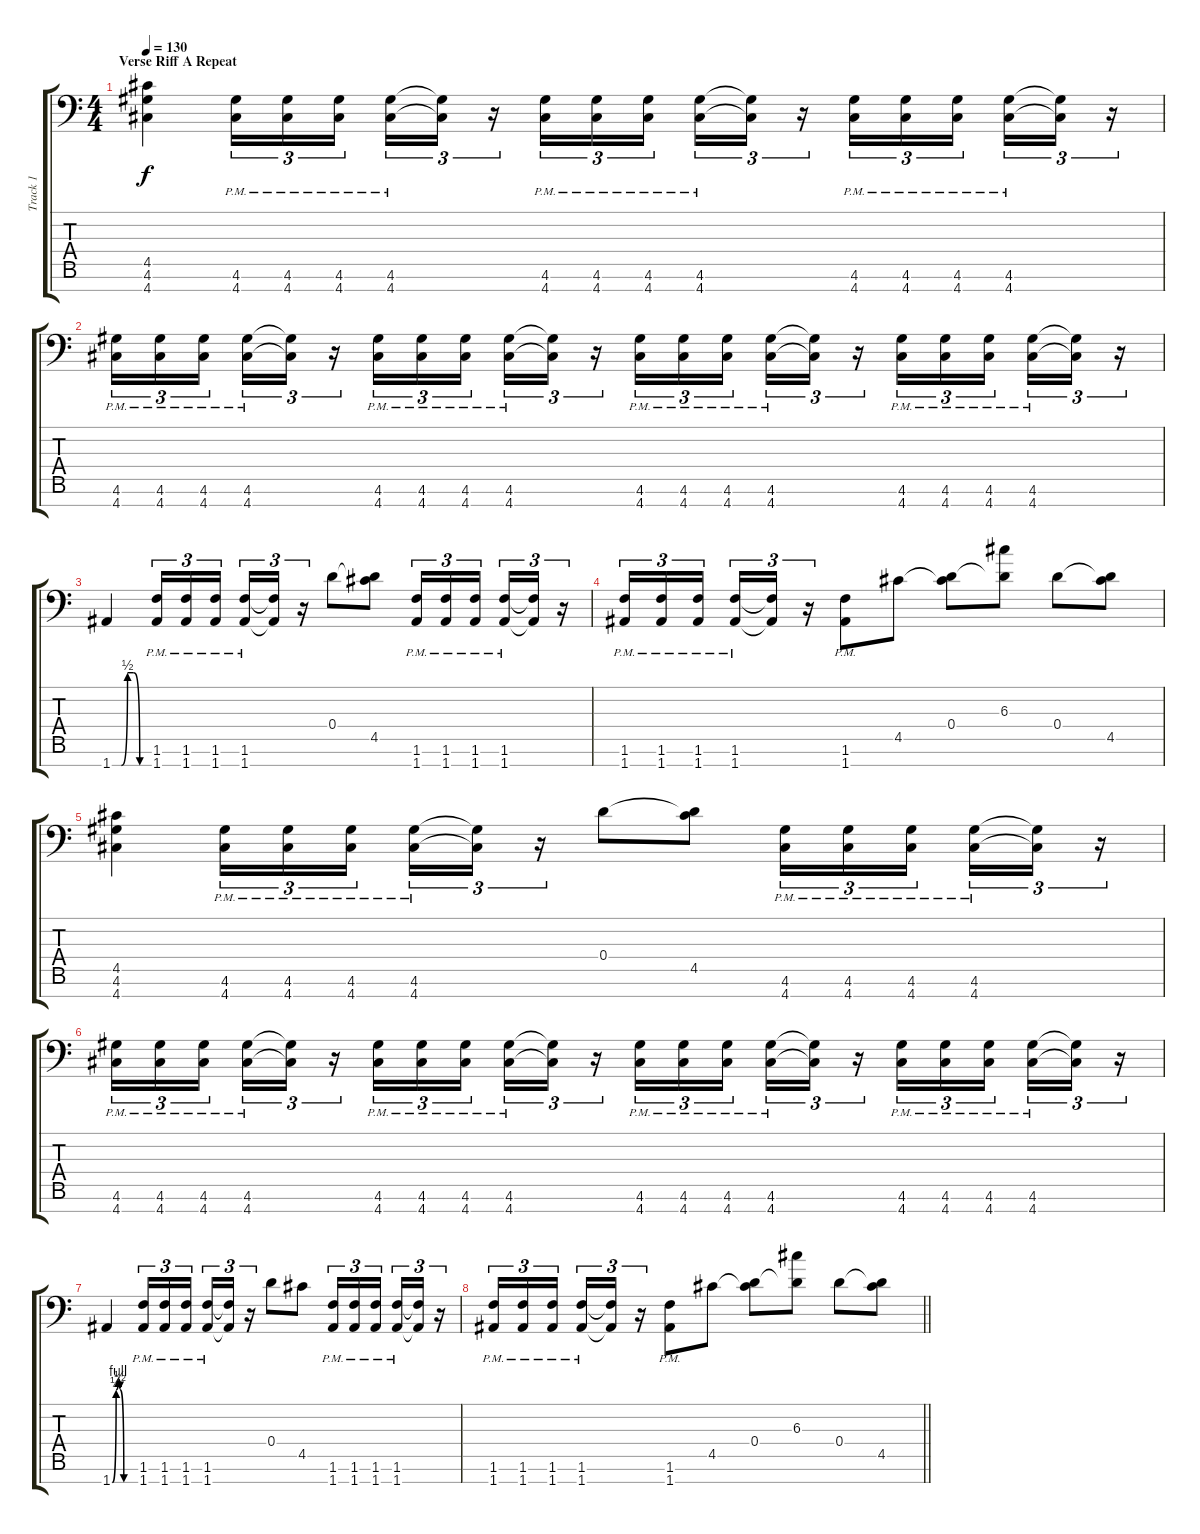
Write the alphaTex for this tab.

\track ("Track 1" "Track 1") {instrument distortionguitar}
\staff {score tabs}
\tuning (E4 B3 G3 D3 A2 E2 A1) {hide}
\ts (4 4)
\section ("" "Verse Riff A Repeat")
\tempo 130
\clef f4
\ks c
(4.5 4.6 4.7).4{dy f} (4.6{pm} 4.7{pm}).16{tu (3 2)} (4.6{pm} 4.7{pm}).16{tu (3 2)} (4.6{pm} 4.7{pm}).16{tu (3 2) beam splitsecondary} (4.6{pm} 4.7{pm}).16{tu (3 2)} (4.6{t} 4.7{t}).16{tu (3 2)} r.16{tu (3 2)} (4.6{pm} 4.7{pm}).16{tu (3 2)} (4.6{pm} 4.7{pm}).16{tu (3 2)} (4.6{pm} 4.7{pm}).16{tu (3 2) beam splitsecondary} (4.6{pm} 4.7{pm}).16{tu (3 2)} (4.6{t} 4.7{t}).16{tu (3 2)} r.16{tu (3 2)} (4.6{pm} 4.7{pm}).16{tu (3 2)} (4.6{pm} 4.7{pm}).16{tu (3 2)} (4.6{pm} 4.7{pm}).16{tu (3 2) beam splitsecondary} (4.6{pm} 4.7{pm}).16{tu (3 2)} (4.6{t} 4.7{t}).16{tu (3 2)} r.16{tu (3 2)} |
(4.6{pm} 4.7{pm}).16{tu (3 2)} (4.6{pm} 4.7{pm}).16{tu (3 2)} (4.6{pm} 4.7{pm}).16{tu (3 2) beam splitsecondary} (4.6{pm} 4.7{pm}).16{tu (3 2)} (4.6{t} 4.7{t}).16{tu (3 2)} r.16{tu (3 2)} (4.6{pm} 4.7{pm}).16{tu (3 2)} (4.6{pm} 4.7{pm}).16{tu (3 2)} (4.6{pm} 4.7{pm}).16{tu (3 2) beam splitsecondary} (4.6{pm} 4.7{pm}).16{tu (3 2)} (4.6{t} 4.7{t}).16{tu (3 2)} r.16{tu (3 2)} (4.6{pm} 4.7{pm}).16{tu (3 2)} (4.6{pm} 4.7{pm}).16{tu (3 2)} (4.6{pm} 4.7{pm}).16{tu (3 2) beam splitsecondary} (4.6{pm} 4.7{pm}).16{tu (3 2)} (4.6{t} 4.7{t}).16{tu (3 2)} r.16{tu (3 2)} (4.6{pm} 4.7{pm}).16{tu (3 2)} (4.6{pm} 4.7{pm}).16{tu (3 2)} (4.6{pm} 4.7{pm}).16{tu (3 2) beam splitsecondary} (4.6{pm} 4.7{pm}).16{tu (3 2)} (4.6{t} 4.7{t}).16{tu (3 2)} r.16{tu (3 2)} |
1.7{be (custom 0 0 15 0 25 2 35 2 45 0 60 0)}.4 (1.6{pm} 1.7{pm}).16{tu (3 2)} (1.6{pm} 1.7{pm}).16{tu (3 2)} (1.6{pm} 1.7{pm}).16{tu (3 2) beam splitsecondary} (1.6{pm} 1.7{pm}).16{tu (3 2)} (1.6{t} 1.7{t}).16{tu (3 2)} r.16{tu (3 2)} 0.4.8 (0.4{t} 4.5).8 (1.6{pm} 1.7{pm}).16{tu (3 2)} (1.6{pm} 1.7{pm}).16{tu (3 2)} (1.6{pm} 1.7{pm}).16{tu (3 2) beam splitsecondary} (1.6{pm} 1.7{pm}).16{tu (3 2)} (1.6{t} 1.7{t}).16{tu (3 2)} r.16{tu (3 2)} |
(1.6{pm} 1.7{pm}).16{tu (3 2)} (1.6{pm} 1.7{pm}).16{tu (3 2)} (1.6{pm} 1.7{pm}).16{tu (3 2) beam splitsecondary} (1.6{pm} 1.7{pm}).16{tu (3 2)} (1.6{t} 1.7{t}).16{tu (3 2)} r.16{tu (3 2)} (1.6{pm} 1.7{pm}).8 4.5.8 (0.4 4.5{t}).8 (6.3 0.4{t}).8 0.4.8 (0.4{t} 4.5).8 |
(4.5 4.6 4.7).4 (4.6{pm} 4.7{pm}).16{tu (3 2)} (4.6{pm} 4.7{pm}).16{tu (3 2)} (4.6{pm} 4.7{pm}).16{tu (3 2) beam splitsecondary} (4.6{pm} 4.7{pm}).16{tu (3 2)} (4.6{t} 4.7{t}).16{tu (3 2)} r.16{tu (3 2)} 0.4.8 (0.4{t} 4.5).8 (4.6{pm} 4.7{pm}).16{tu (3 2)} (4.6{pm} 4.7{pm}).16{tu (3 2)} (4.6{pm} 4.7{pm}).16{tu (3 2) beam splitsecondary} (4.6{pm} 4.7{pm}).16{tu (3 2)} (4.6{t} 4.7{t}).16{tu (3 2)} r.16{tu (3 2)} |
(4.6{pm} 4.7{pm}).16{tu (3 2)} (4.6{pm} 4.7{pm}).16{tu (3 2)} (4.6{pm} 4.7{pm}).16{tu (3 2) beam splitsecondary} (4.6{pm} 4.7{pm}).16{tu (3 2)} (4.6{t} 4.7{t}).16{tu (3 2)} r.16{tu (3 2)} (4.6{pm} 4.7{pm}).16{tu (3 2)} (4.6{pm} 4.7{pm}).16{tu (3 2)} (4.6{pm} 4.7{pm}).16{tu (3 2) beam splitsecondary} (4.6{pm} 4.7{pm}).16{tu (3 2)} (4.6{t} 4.7{t}).16{tu (3 2)} r.16{tu (3 2)} (4.6{pm} 4.7{pm}).16{tu (3 2)} (4.6{pm} 4.7{pm}).16{tu (3 2)} (4.6{pm} 4.7{pm}).16{tu (3 2) beam splitsecondary} (4.6{pm} 4.7{pm}).16{tu (3 2)} (4.6{t} 4.7{t}).16{tu (3 2)} r.16{tu (3 2)} (4.6{pm} 4.7{pm}).16{tu (3 2)} (4.6{pm} 4.7{pm}).16{tu (3 2)} (4.6{pm} 4.7{pm}).16{tu (3 2) beam splitsecondary} (4.6{pm} 4.7{pm}).16{tu (3 2)} (4.6{t} 4.7{t}).16{tu (3 2)} r.16{tu (3 2)} |
1.7{be (custom 0 0 10 2 15 4 20 2 30 0 60 0)}.4 (1.6{pm} 1.7{pm}).16{tu (3 2)} (1.6{pm} 1.7{pm}).16{tu (3 2)} (1.6{pm} 1.7{pm}).16{tu (3 2) beam splitsecondary} (1.6{pm} 1.7{pm}).16{tu (3 2)} (1.6{t} 1.7{t}).16{tu (3 2)} r.16{tu (3 2)} 0.4.8 4.5.8 (1.6{pm} 1.7{pm}).16{tu (3 2)} (1.6{pm} 1.7{pm}).16{tu (3 2)} (1.6{pm} 1.7{pm}).16{tu (3 2) beam splitsecondary} (1.6{pm} 1.7{pm}).16{tu (3 2)} (1.6{t} 1.7{t}).16{tu (3 2)} r.16{tu (3 2)} |
\barLineRight lightlight
(1.6{pm} 1.7{pm}).16{tu (3 2)} (1.6{pm} 1.7{pm}).16{tu (3 2)} (1.6{pm} 1.7{pm}).16{tu (3 2) beam splitsecondary} (1.6{pm} 1.7{pm}).16{tu (3 2)} (1.6{t} 1.7{t}).16{tu (3 2)} r.16{tu (3 2)} (1.6{pm} 1.7{pm}).8 4.5.8 (0.4 4.5{t}).8 (6.3 0.4{t}).8 0.4.8 (0.4{t} 4.5).8
